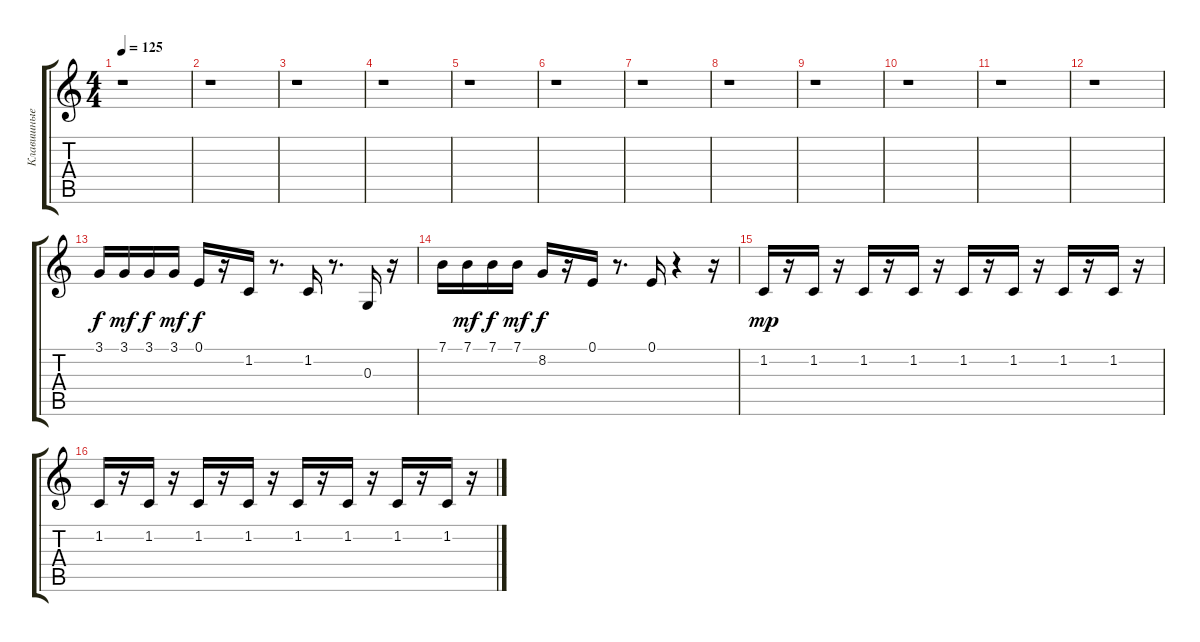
\track ("Клавишные" "Клавишные") {instrument electricgrandpiano}
\staff {score tabs}
\tuning (E4 B3 G3 D3 A2 E2) {hide}
\ts (4 4)
\tempo 125
\clef g2
\ks c
r.1{dy f instrument electricgrandpiano} |
r.1 |
r.1 |
r.1 |
r.1 |
r.1 |
r.1 |
r.1 |
r.1 |
r.1 |
r.1 |
r.1 |
3.1.16 3.1.16{dy mf} 3.1.16{dy f} 3.1.16{dy mf} 0.1.16{dy f} r.16 1.2.16 r.8{d} 1.2.16 r.8{d} 0.3.16 r.16 |
7.1.16 7.1.16{dy mf} 7.1.16{dy f} 7.1.16{dy mf} 8.2.16{dy f} r.16 0.1.16 r.8{d} 0.1.16 r.4 r.16 |
1.2.16{dy mp} r.16 1.2.16 r.16 1.2.16 r.16 1.2.16 r.16 1.2.16 r.16 1.2.16 r.16 1.2.16 r.16 1.2.16 r.16 |
1.2.16 r.16 1.2.16 r.16 1.2.16 r.16 1.2.16 r.16 1.2.16 r.16 1.2.16 r.16 1.2.16 r.16 1.2.16 r.16
